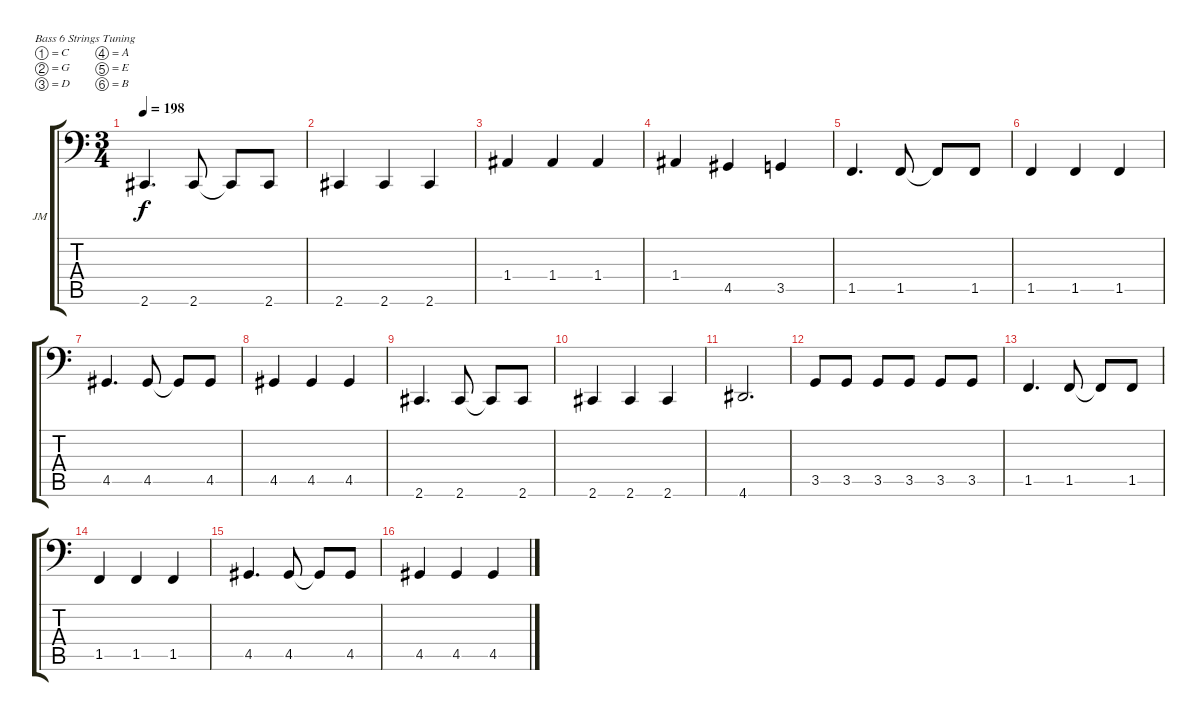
\defaultSystemsLayout 4
\bracketExtendMode groupsimilarinstruments
\firstSystemTrackNameOrientation horizontal
\otherSystemsTrackNameOrientation horizontal
\track ("John Myung " "JM") {instrument electricbassfinger}
\staff {score tabs}
\tuning (C3 G2 D2 A1 E1 B0)
\ts (3 4)
\tempo 198
\clef f4
\ks aminor
2.6.4{d dy f} 2.6.8 2.6{t}.8 2.6.8 |
2.6.4 2.6.4 2.6.4 |
1.4.4 1.4.4 1.4.4 |
1.4.4 4.5.4 3.5.4 |
1.5.4{d} 1.5.8 1.5{t}.8 1.5.8 |
1.5.4 1.5.4 1.5.4 |
4.5.4{d} 4.5.8 4.5{t}.8 4.5.8 |
4.5.4 4.5.4 4.5.4 |
2.6.4{d} 2.6.8 2.6{t}.8 2.6.8 |
2.6.4 2.6.4 2.6.4 |
4.6.2{d} |
3.5.8 3.5.8 3.5.8 3.5.8 3.5.8 3.5.8 |
1.5.4{d} 1.5.8 1.5{t}.8 1.5.8 |
1.5.4 1.5.4 1.5.4 |
4.5.4{d} 4.5.8 4.5{t}.8 4.5.8 |
4.5.4 4.5.4 4.5.4
